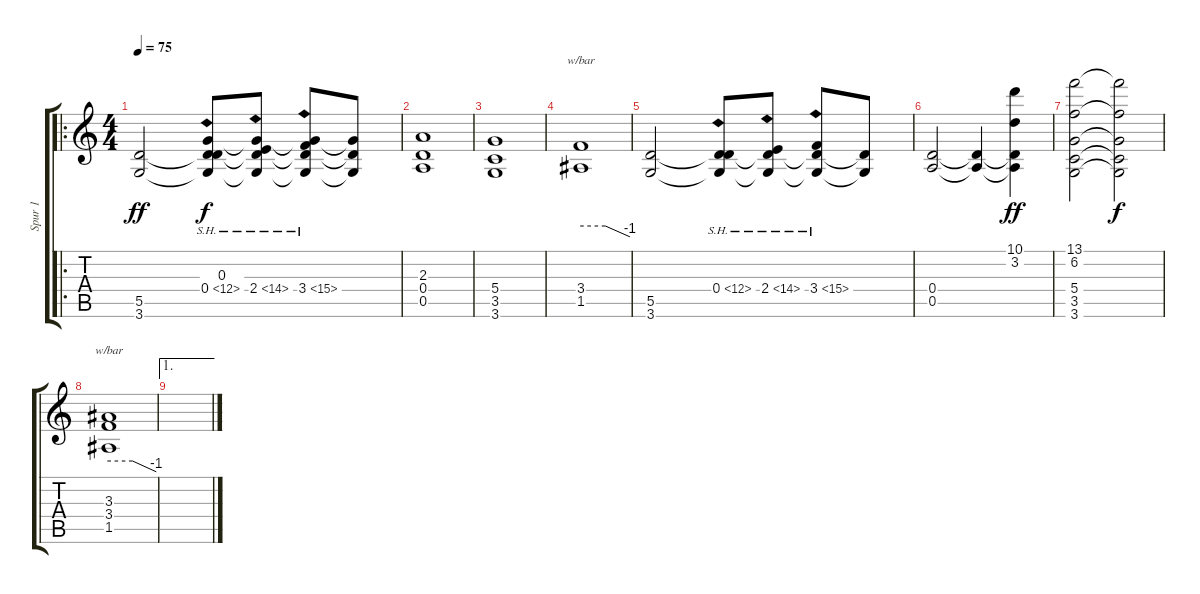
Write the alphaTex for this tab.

\track ("Spur 1" "Spur 1") {instrument acousticguitarsteel}
\staff {score tabs}
\tuning (E4 B3 G3 D3 A2 E2) {hide}
\ro
\ts (4 4)
\tempo 75
\clef g2
\ks c
(5.5 3.6).2{dy ff volume 11 balance 16 instrument distortionguitar} (0.3 0.4{sh 12} 5.5{t} 3.6{t}).8{dy f} (0.3{t} 2.4{sh 12} 5.5{t} 3.6{t}).8 (0.3{t} 3.4{sh 12} 5.5{t} 3.6{t}).8 (0.3{t} 5.5{t} 3.6{t}).8 |
(2.3 0.4 0.5).1 |
(5.4 3.5 3.6).1 |
(3.4 1.5).1{tbe (custom default 0 0 30 0 60 -4)} |
(5.5 3.6).2{volume 9 instrument distortionguitar} (0.4{sh 12} 5.5{t} 3.6{t}).8 (2.4{sh 12} 5.5{t} 3.6{t}).8 (3.4{sh 12} 5.5{t} 3.6{t}).8 (5.5{t} 3.6{t}).8 |
(0.4 0.5).2 (0.4{t} 0.5{t}).4 (10.1 3.2 0.4{t} 0.5{t}).4{dy ff} |
(13.1 6.2 5.4 3.5 3.6).2 (13.1{t} 6.2{t} 5.4{t} 3.5{t} 3.6{t}).2{dy f} |
(3.3 3.4 1.5).1{tbe (custom default 0 0 30 0 60 -4)} |
\ae 1
